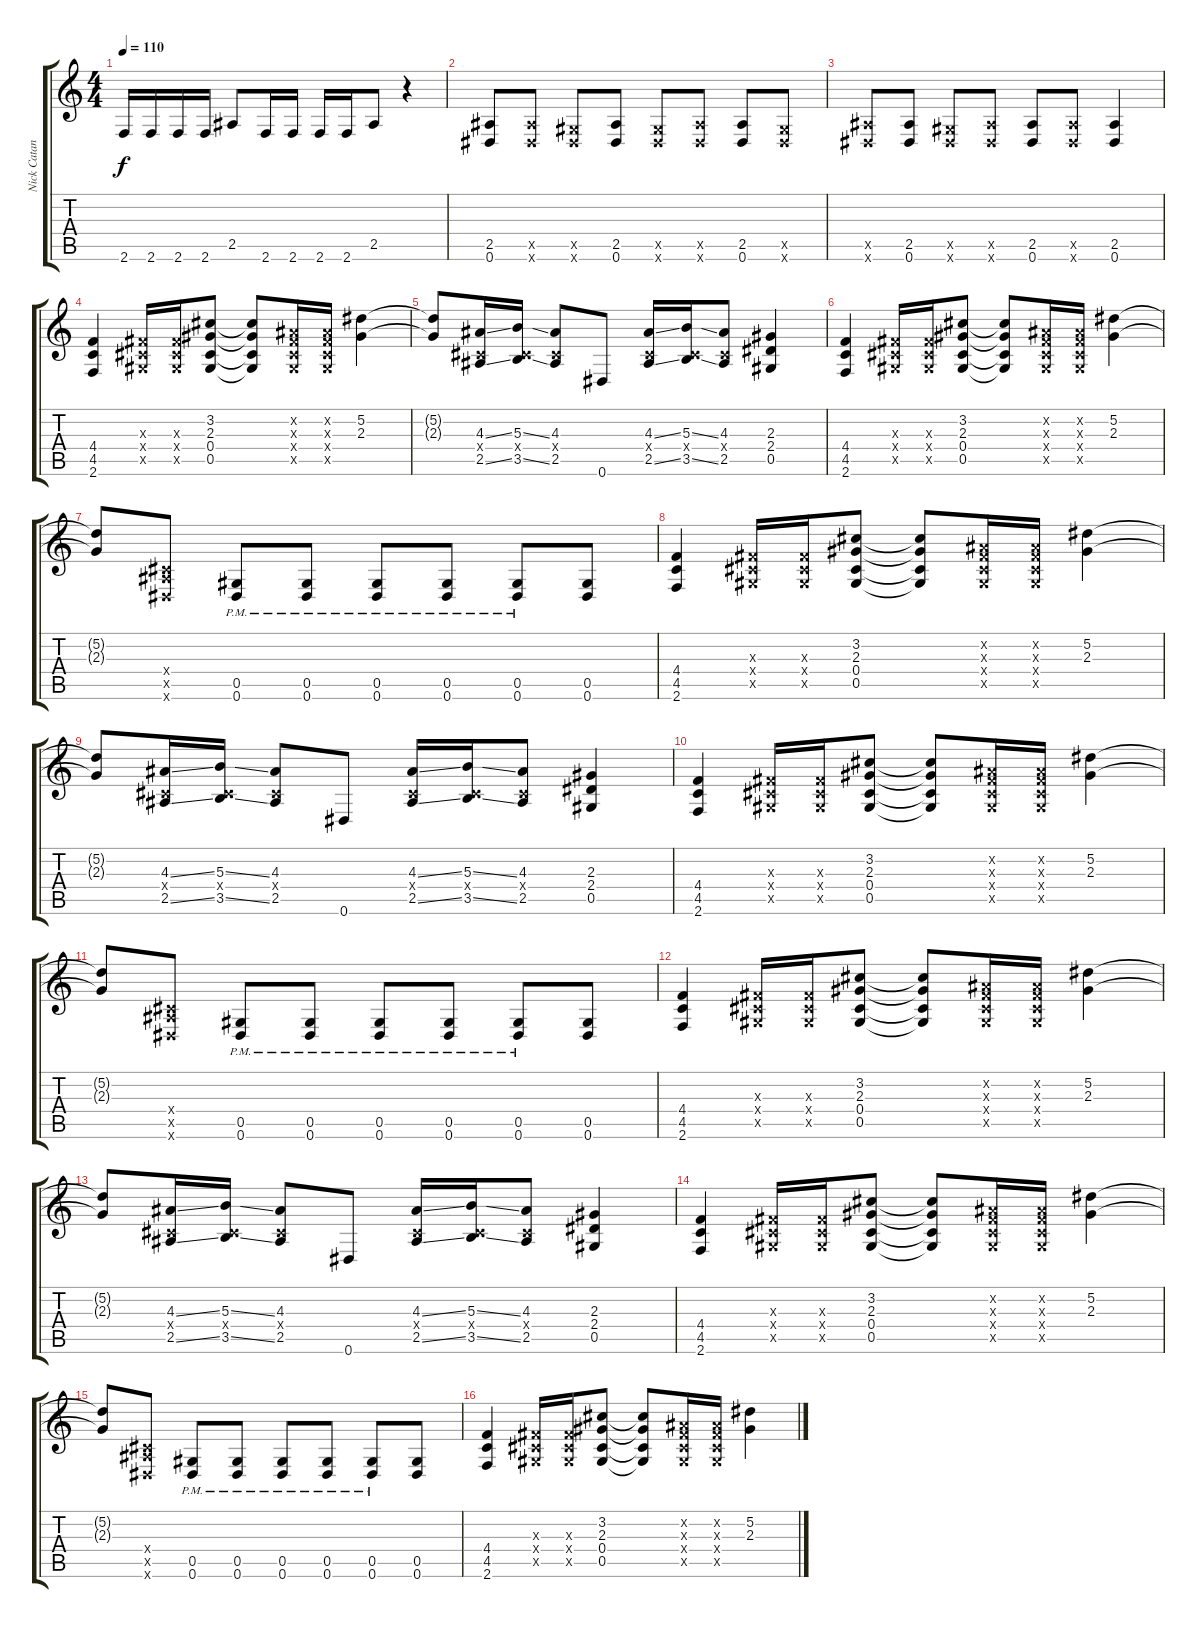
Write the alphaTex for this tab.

\track ("Nick Catanese" "Nick Catan") {instrument distortionguitar}
\staff {score tabs}
\tuning (Eb4 Bb3 Gb3 Db3 Ab2 Eb2) {hide}
\ts (4 4)
\tempo 110
\clef g2
\ks c
2.6.16{dy f} 2.6.16 2.6.16 2.6.16 2.5.8 2.6.16 2.6.16 2.6.16 2.6.16 2.5.8 r.4 |
(2.5 0.6).8 (2.5{x} 0.6{x}).8 (0.5{x} 0.6{x}).8 (2.5 0.6).8 (0.5{x} 0.6{x}).8 (2.5{x} 0.6{x}).8 (2.5 0.6).8 (0.5{x} 0.6{x}).8 |
(2.5{x} 0.6{x}).8 (2.5 0.6).8 (0.5{x} 0.6{x}).8 (2.5{x} 0.6{x}).8 (2.5 0.6).8 (2.5{x} 0.6{x}).8 (2.5 0.6).4 |
(4.4 4.5 2.6).4 (0.3{x} 0.4{x} 0.5{x}).16 (0.3{x} 0.4{x} 0.5{x}).16 (3.2 2.3 0.4 0.5).8 (3.2{t} 2.3{t} 0.4{t} 0.5{t}).8 (0.2{x} 0.3{x} 0.4{x} 0.5{x}).16 (0.2{x} 0.3{x} 0.4{x} 0.5{x}).16 (5.2 2.3).4 |
(5.2{t} 2.3{t}).8 (4.3{ss} 0.4{x} 2.5{ss}).16 (5.3{ss} 0.4{x} 3.5{ss}).16 (4.3 0.4{x} 2.5).8 0.6.8 (4.3{ss} 0.4{x} 2.5{ss}).16 (5.3{ss} 0.4{x} 3.5{ss}).16 (4.3 0.4{x} 2.5).8 (2.3 2.4 0.5).4 |
(4.4 4.5 2.6).4 (0.3{x} 0.4{x} 0.5{x}).16 (0.3{x} 0.4{x} 0.5{x}).16 (3.2 2.3 0.4 0.5).8 (3.2{t} 2.3{t} 0.4{t} 0.5{t}).8 (0.2{x} 0.3{x} 0.4{x} 0.5{x}).16 (0.2{x} 0.3{x} 0.4{x} 0.5{x}).16 (5.2 2.3).4 |
(5.2{t} 2.3{t}).8 (0.4{x} 2.5{x} 0.6{x}).8 (0.5{pm} 0.6{pm}).8 (0.5{pm} 0.6{pm}).8 (0.5{pm} 0.6{pm}).8 (0.5{pm} 0.6{pm}).8 (0.5{pm} 0.6{pm}).8 (0.5 0.6).8 |
(4.4 4.5 2.6).4 (0.3{x} 0.4{x} 0.5{x}).16 (0.3{x} 0.4{x} 0.5{x}).16 (3.2 2.3 0.4 0.5).8 (3.2{t} 2.3{t} 0.4{t} 0.5{t}).8 (0.2{x} 0.3{x} 0.4{x} 0.5{x}).16 (0.2{x} 0.3{x} 0.4{x} 0.5{x}).16 (5.2 2.3).4 |
(5.2{t} 2.3{t}).8 (4.3{ss} 0.4{x} 2.5{ss}).16 (5.3{ss} 0.4{x} 3.5{ss}).16 (4.3 0.4{x} 2.5).8 0.6.8 (4.3{ss} 0.4{x} 2.5{ss}).16 (5.3{ss} 0.4{x} 3.5{ss}).16 (4.3 0.4{x} 2.5).8 (2.3 2.4 0.5).4 |
(4.4 4.5 2.6).4 (0.3{x} 0.4{x} 0.5{x}).16 (0.3{x} 0.4{x} 0.5{x}).16 (3.2 2.3 0.4 0.5).8 (3.2{t} 2.3{t} 0.4{t} 0.5{t}).8 (0.2{x} 0.3{x} 0.4{x} 0.5{x}).16 (0.2{x} 0.3{x} 0.4{x} 0.5{x}).16 (5.2 2.3).4 |
(5.2{t} 2.3{t}).8 (0.4{x} 2.5{x} 0.6{x}).8 (0.5{pm} 0.6{pm}).8 (0.5{pm} 0.6{pm}).8 (0.5{pm} 0.6{pm}).8 (0.5{pm} 0.6{pm}).8 (0.5{pm} 0.6{pm}).8 (0.5 0.6).8 |
(4.4 4.5 2.6).4 (0.3{x} 0.4{x} 0.5{x}).16 (0.3{x} 0.4{x} 0.5{x}).16 (3.2 2.3 0.4 0.5).8 (3.2{t} 2.3{t} 0.4{t} 0.5{t}).8 (0.2{x} 0.3{x} 0.4{x} 0.5{x}).16 (0.2{x} 0.3{x} 0.4{x} 0.5{x}).16 (5.2 2.3).4 |
(5.2{t} 2.3{t}).8 (4.3{ss} 0.4{x} 2.5{ss}).16 (5.3{ss} 0.4{x} 3.5{ss}).16 (4.3 0.4{x} 2.5).8 0.6.8 (4.3{ss} 0.4{x} 2.5{ss}).16 (5.3{ss} 0.4{x} 3.5{ss}).16 (4.3 0.4{x} 2.5).8 (2.3 2.4 0.5).4 |
(4.4 4.5 2.6).4 (0.3{x} 0.4{x} 0.5{x}).16 (0.3{x} 0.4{x} 0.5{x}).16 (3.2 2.3 0.4 0.5).8 (3.2{t} 2.3{t} 0.4{t} 0.5{t}).8 (0.2{x} 0.3{x} 0.4{x} 0.5{x}).16 (0.2{x} 0.3{x} 0.4{x} 0.5{x}).16 (5.2 2.3).4 |
(5.2{t} 2.3{t}).8 (0.4{x} 2.5{x} 0.6{x}).8 (0.5{pm} 0.6{pm}).8 (0.5{pm} 0.6{pm}).8 (0.5{pm} 0.6{pm}).8 (0.5{pm} 0.6{pm}).8 (0.5{pm} 0.6{pm}).8 (0.5 0.6).8 |
(4.4 4.5 2.6).4 (0.3{x} 0.4{x} 0.5{x}).16 (0.3{x} 0.4{x} 0.5{x}).16 (3.2 2.3 0.4 0.5).8 (3.2{t} 2.3{t} 0.4{t} 0.5{t}).8 (0.2{x} 0.3{x} 0.4{x} 0.5{x}).16 (0.2{x} 0.3{x} 0.4{x} 0.5{x}).16 (5.2 2.3).4
